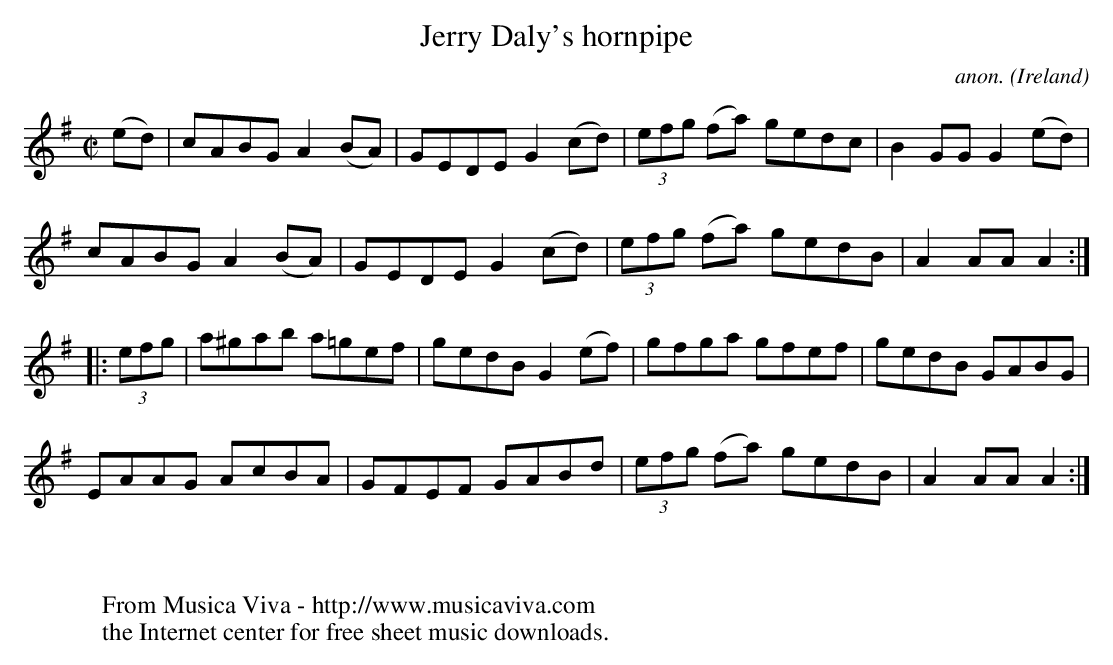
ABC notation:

X:1
T: Jerry Daly's hornpipe
C: anon.
O: Ireland
6.abc
M: C|
L: 1/8
K: Ador
(ed) | cABG A2 (BA) | GEDE G2 (cd) | (3efg (fa) gedc | B2 GG G2 (ed) |
cABG A2 (BA) | GEDE G2 (cd) | (3efg (fa) gedB | A2 AA A2 :|
|: (3efg | a^gab a=gef | gedB G2 (ef) | gfga gfef | gedB GABG |
EAAG AcBA | GFEF GABd | (3efg (fa) gedB | A2 AA A2 :|
W:
W:
W: From Musica Viva - http://www.musicaviva.com
W: the Internet center for free sheet music downloads.
